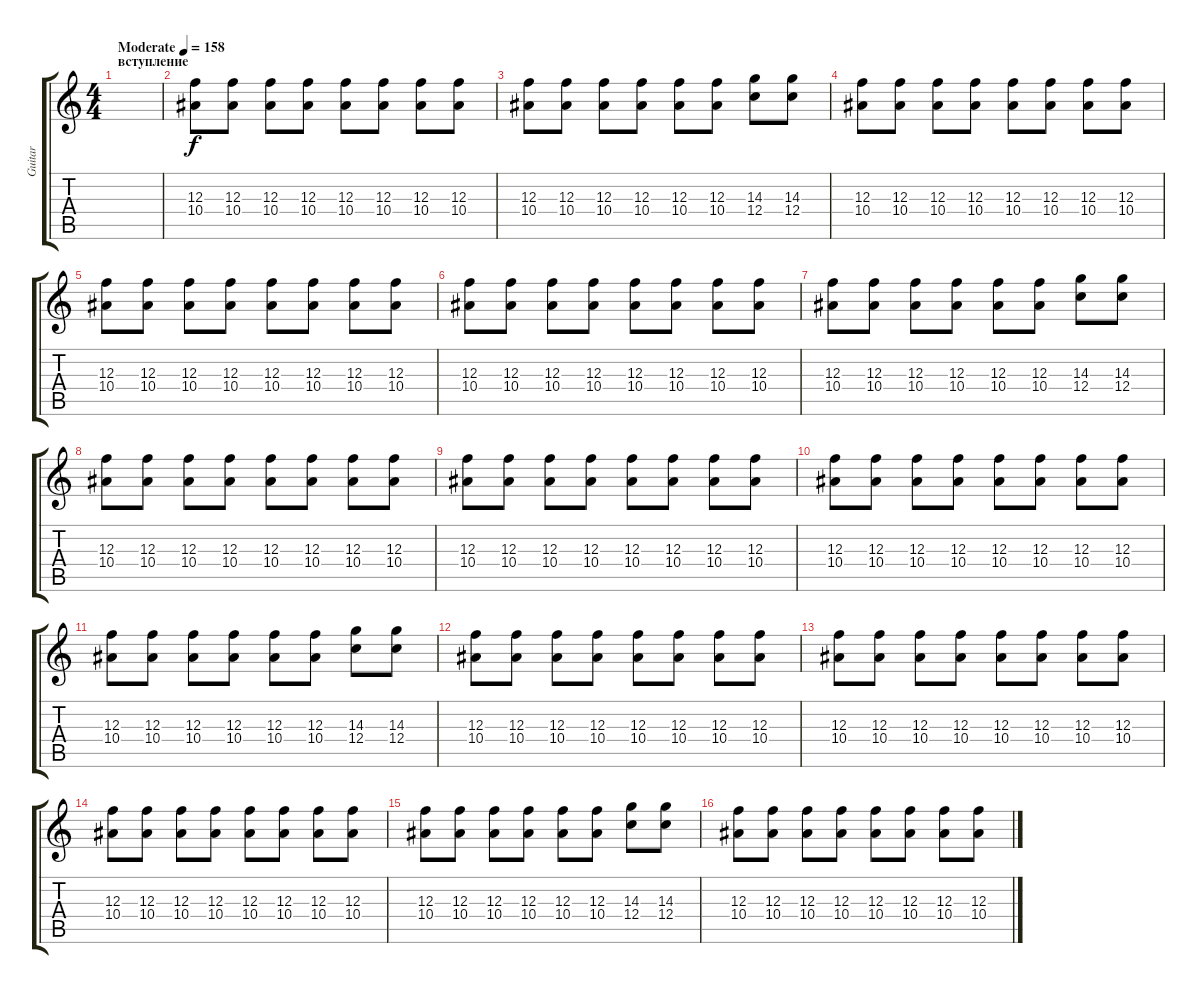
\track ("Guitar" "Guitar") {instrument distortionguitar}
\staff {score tabs}
\tuning (D4 A3 F3 C3 G2 C2) {hide}
\ts (4 4)
\section ("" "вступление")
\tempo (158 "Moderate")
\clef g2
\ks c
|
(12.3 10.4).8 (12.3 10.4).8 (12.3 10.4).8 (12.3 10.4).8 (12.3 10.4).8 (12.3 10.4).8 (12.3 10.4).8 (12.3 10.4).8 |
(12.3 10.4).8 (12.3 10.4).8 (12.3 10.4).8 (12.3 10.4).8 (12.3 10.4).8 (12.3 10.4).8 (14.3 12.4).8 (14.3 12.4).8 |
(12.3 10.4).8 (12.3 10.4).8 (12.3 10.4).8 (12.3 10.4).8 (12.3 10.4).8 (12.3 10.4).8 (12.3 10.4).8 (12.3 10.4).8 |
(12.3 10.4).8 (12.3 10.4).8 (12.3 10.4).8 (12.3 10.4).8 (12.3 10.4).8 (12.3 10.4).8 (12.3 10.4).8 (12.3 10.4).8 |
(12.3 10.4).8 (12.3 10.4).8 (12.3 10.4).8 (12.3 10.4).8 (12.3 10.4).8 (12.3 10.4).8 (12.3 10.4).8 (12.3 10.4).8 |
(12.3 10.4).8 (12.3 10.4).8 (12.3 10.4).8 (12.3 10.4).8 (12.3 10.4).8 (12.3 10.4).8 (14.3 12.4).8 (14.3 12.4).8 |
(12.3 10.4).8 (12.3 10.4).8 (12.3 10.4).8 (12.3 10.4).8 (12.3 10.4).8 (12.3 10.4).8 (12.3 10.4).8 (12.3 10.4).8 |
(12.3 10.4).8 (12.3 10.4).8 (12.3 10.4).8 (12.3 10.4).8 (12.3 10.4).8 (12.3 10.4).8 (12.3 10.4).8 (12.3 10.4).8 |
(12.3 10.4).8 (12.3 10.4).8 (12.3 10.4).8 (12.3 10.4).8 (12.3 10.4).8 (12.3 10.4).8 (12.3 10.4).8 (12.3 10.4).8 |
(12.3 10.4).8 (12.3 10.4).8 (12.3 10.4).8 (12.3 10.4).8 (12.3 10.4).8 (12.3 10.4).8 (14.3 12.4).8 (14.3 12.4).8 |
(12.3 10.4).8 (12.3 10.4).8 (12.3 10.4).8 (12.3 10.4).8 (12.3 10.4).8 (12.3 10.4).8 (12.3 10.4).8 (12.3 10.4).8 |
(12.3 10.4).8 (12.3 10.4).8 (12.3 10.4).8 (12.3 10.4).8 (12.3 10.4).8 (12.3 10.4).8 (12.3 10.4).8 (12.3 10.4).8 |
(12.3 10.4).8 (12.3 10.4).8 (12.3 10.4).8 (12.3 10.4).8 (12.3 10.4).8 (12.3 10.4).8 (12.3 10.4).8 (12.3 10.4).8 |
(12.3 10.4).8 (12.3 10.4).8 (12.3 10.4).8 (12.3 10.4).8 (12.3 10.4).8 (12.3 10.4).8 (14.3 12.4).8 (14.3 12.4).8 |
(12.3 10.4).8 (12.3 10.4).8 (12.3 10.4).8 (12.3 10.4).8 (12.3 10.4).8 (12.3 10.4).8 (12.3 10.4).8 (12.3 10.4).8
